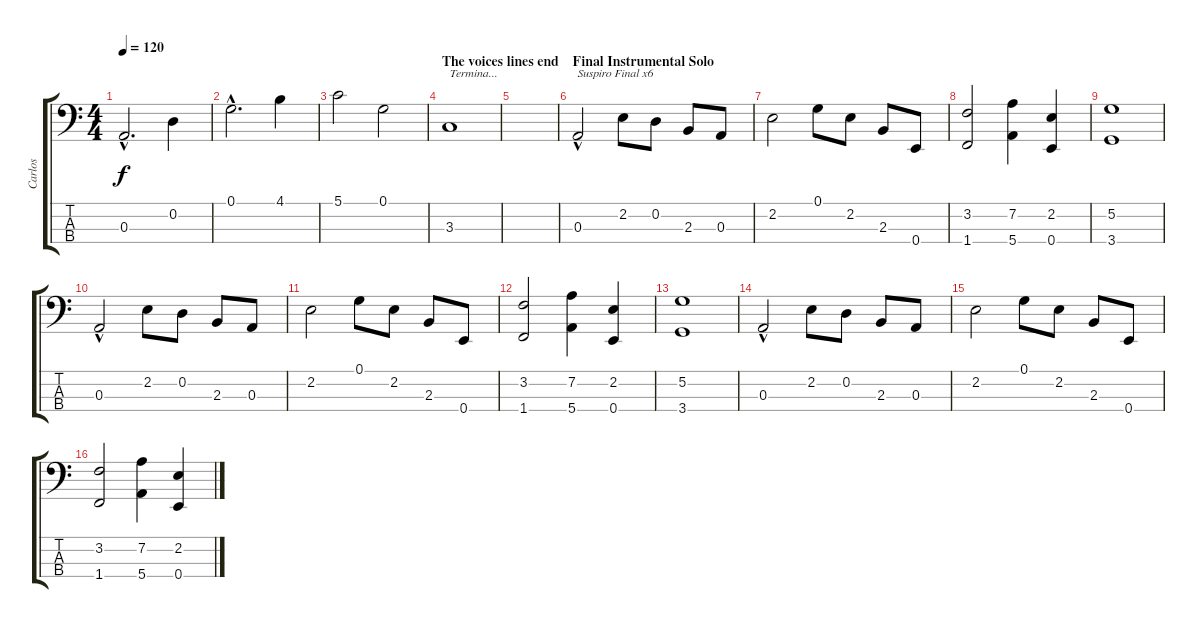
\track ("Carlos" "Carlos") {instrument electricbassfinger}
\staff {score tabs}
\tuning (G2 D2 A1 E1) {hide}
\ts (4 4)
\tempo 120
\clef f4
\ks c
0.3{hac}.2{d dy f} 0.2.4 |
0.1{hac}.2{d} 4.1.4 |
5.1.2 0.1.2 |
\section ("" "The voices lines end")
3.3.1{txt "Termina..."} |
|
\section ("" "Final Instrumental Solo")
0.3{hac}.2{txt "Suspiro Final x6"} 2.2.8 0.2.8 2.3.8 0.3.8 |
2.2.2 0.1.8 2.2.8 2.3.8 0.4.8 |
(3.2 1.4).2 (7.2 5.4).4 (2.2 0.4).4 |
(5.2 3.4).1 |
0.3{hac}.2 2.2.8 0.2.8 2.3.8 0.3.8 |
2.2.2 0.1.8 2.2.8 2.3.8 0.4.8 |
(3.2 1.4).2 (7.2 5.4).4 (2.2 0.4).4 |
(5.2 3.4).1 |
0.3{hac}.2 2.2.8 0.2.8 2.3.8 0.3.8 |
2.2.2 0.1.8 2.2.8 2.3.8 0.4.8 |
(3.2 1.4).2 (7.2 5.4).4 (2.2 0.4).4
